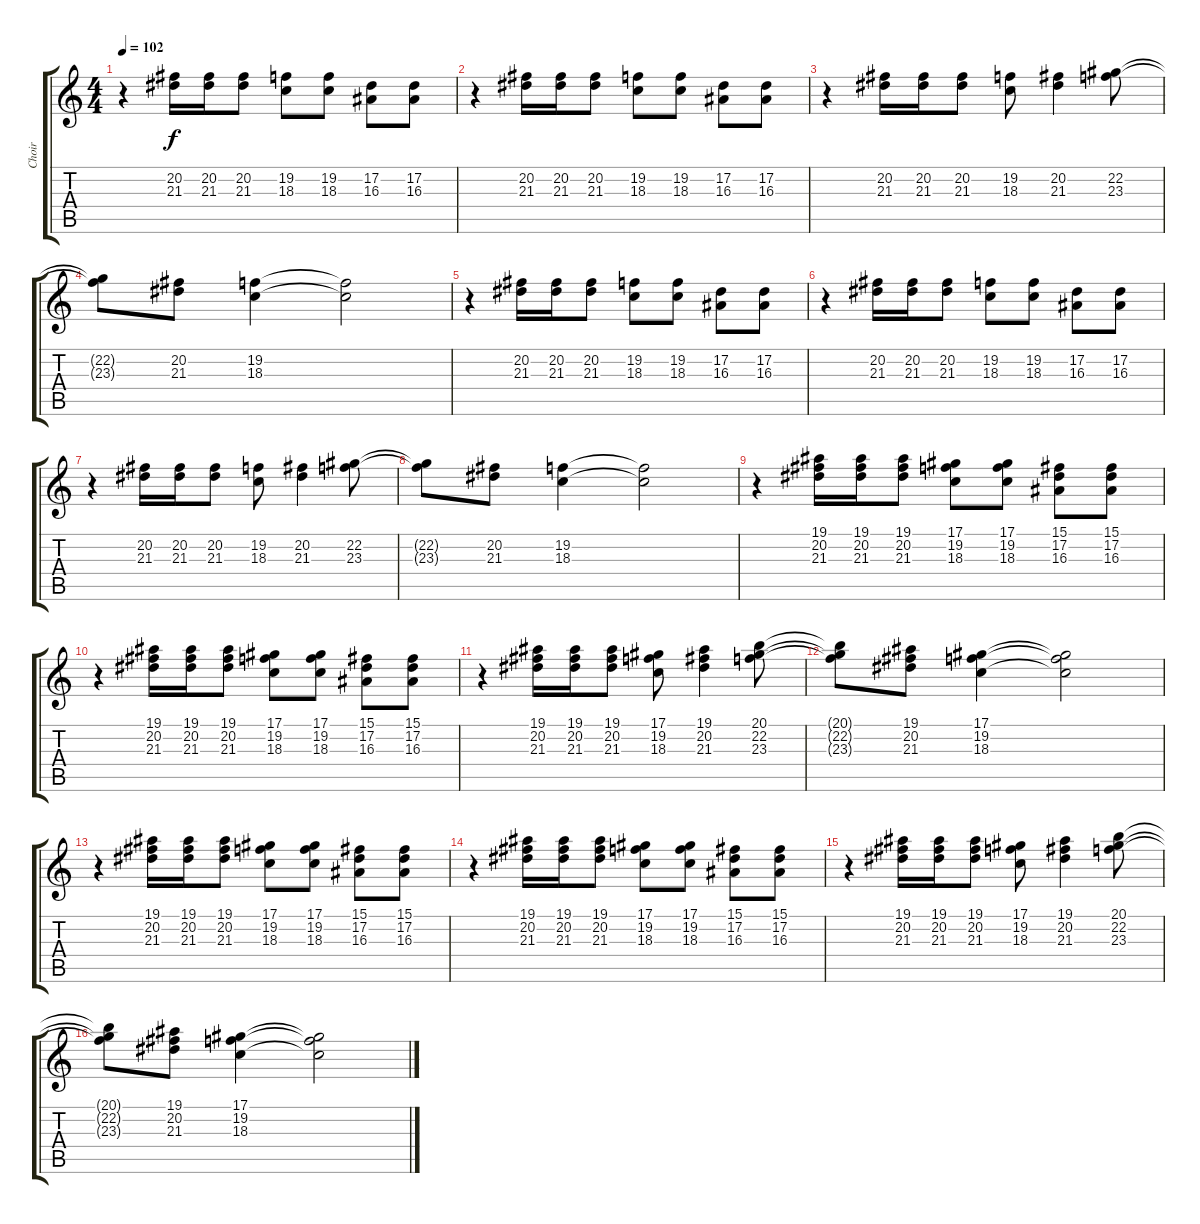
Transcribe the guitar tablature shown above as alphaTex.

\track ("Choir" "Choir") {instrument choiraahs}
\staff {score tabs}
\tuning (Eb4 Bb3 Gb3 Db3 Ab2 Eb2) {hide}
\ts (4 4)
\tempo 102
\tempo 116
\tempo 102
\clef g2
\ks c
r.4{dy f instrument choiraahs} (20.2 21.3).16 (20.2 21.3).16 (20.2 21.3).8 (19.2 18.3).8 (19.2 18.3).8 (17.2 16.3).8 (17.2 16.3).8 |
r.4 (20.2 21.3).16 (20.2 21.3).16 (20.2 21.3).8 (19.2 18.3).8 (19.2 18.3).8 (17.2 16.3).8 (17.2 16.3).8 |
r.4 (20.2 21.3).16 (20.2 21.3).16 (20.2 21.3).8 (19.2 18.3).8 (20.2 21.3).4 (22.2 23.3).8 |
(22.2{t} 23.3{t}).8 (20.2 21.3).8 (19.2 18.3).4 (19.2{t} 18.3{t}).2 |
r.4 (20.2 21.3).16 (20.2 21.3).16 (20.2 21.3).8 (19.2 18.3).8 (19.2 18.3).8 (17.2 16.3).8 (17.2 16.3).8 |
r.4 (20.2 21.3).16 (20.2 21.3).16 (20.2 21.3).8 (19.2 18.3).8 (19.2 18.3).8 (17.2 16.3).8 (17.2 16.3).8 |
r.4 (20.2 21.3).16 (20.2 21.3).16 (20.2 21.3).8 (19.2 18.3).8 (20.2 21.3).4 (22.2 23.3).8 |
(22.2{t} 23.3{t}).8 (20.2 21.3).8 (19.2 18.3).4 (19.2{t} 18.3{t}).2 |
r.4 (19.1 20.2 21.3).16 (19.1 20.2 21.3).16 (19.1 20.2 21.3).8 (17.1 19.2 18.3).8 (17.1 19.2 18.3).8 (15.1 17.2 16.3).8 (15.1 17.2 16.3).8 |
r.4 (19.1 20.2 21.3).16 (19.1 20.2 21.3).16 (19.1 20.2 21.3).8 (17.1 19.2 18.3).8 (17.1 19.2 18.3).8 (15.1 17.2 16.3).8 (15.1 17.2 16.3).8 |
r.4 (19.1 20.2 21.3).16 (19.1 20.2 21.3).16 (19.1 20.2 21.3).8 (17.1 19.2 18.3).8 (19.1 20.2 21.3).4 (20.1 22.2 23.3).8 |
(20.1{t} 22.2{t} 23.3{t}).8 (19.1 20.2 21.3).8 (17.1 19.2 18.3).4 (17.1{t} 19.2{t} 18.3{t}).2 |
r.4 (19.1 20.2 21.3).16 (19.1 20.2 21.3).16 (19.1 20.2 21.3).8 (17.1 19.2 18.3).8 (17.1 19.2 18.3).8 (15.1 17.2 16.3).8 (15.1 17.2 16.3).8 |
r.4 (19.1 20.2 21.3).16 (19.1 20.2 21.3).16 (19.1 20.2 21.3).8 (17.1 19.2 18.3).8 (17.1 19.2 18.3).8 (15.1 17.2 16.3).8 (15.1 17.2 16.3).8 |
r.4 (19.1 20.2 21.3).16 (19.1 20.2 21.3).16 (19.1 20.2 21.3).8 (17.1 19.2 18.3).8 (19.1 20.2 21.3).4 (20.1 22.2 23.3).8 |
(20.1{t} 22.2{t} 23.3{t}).8 (19.1 20.2 21.3).8 (17.1 19.2 18.3).4 (17.1{t} 19.2{t} 18.3{t}).2
